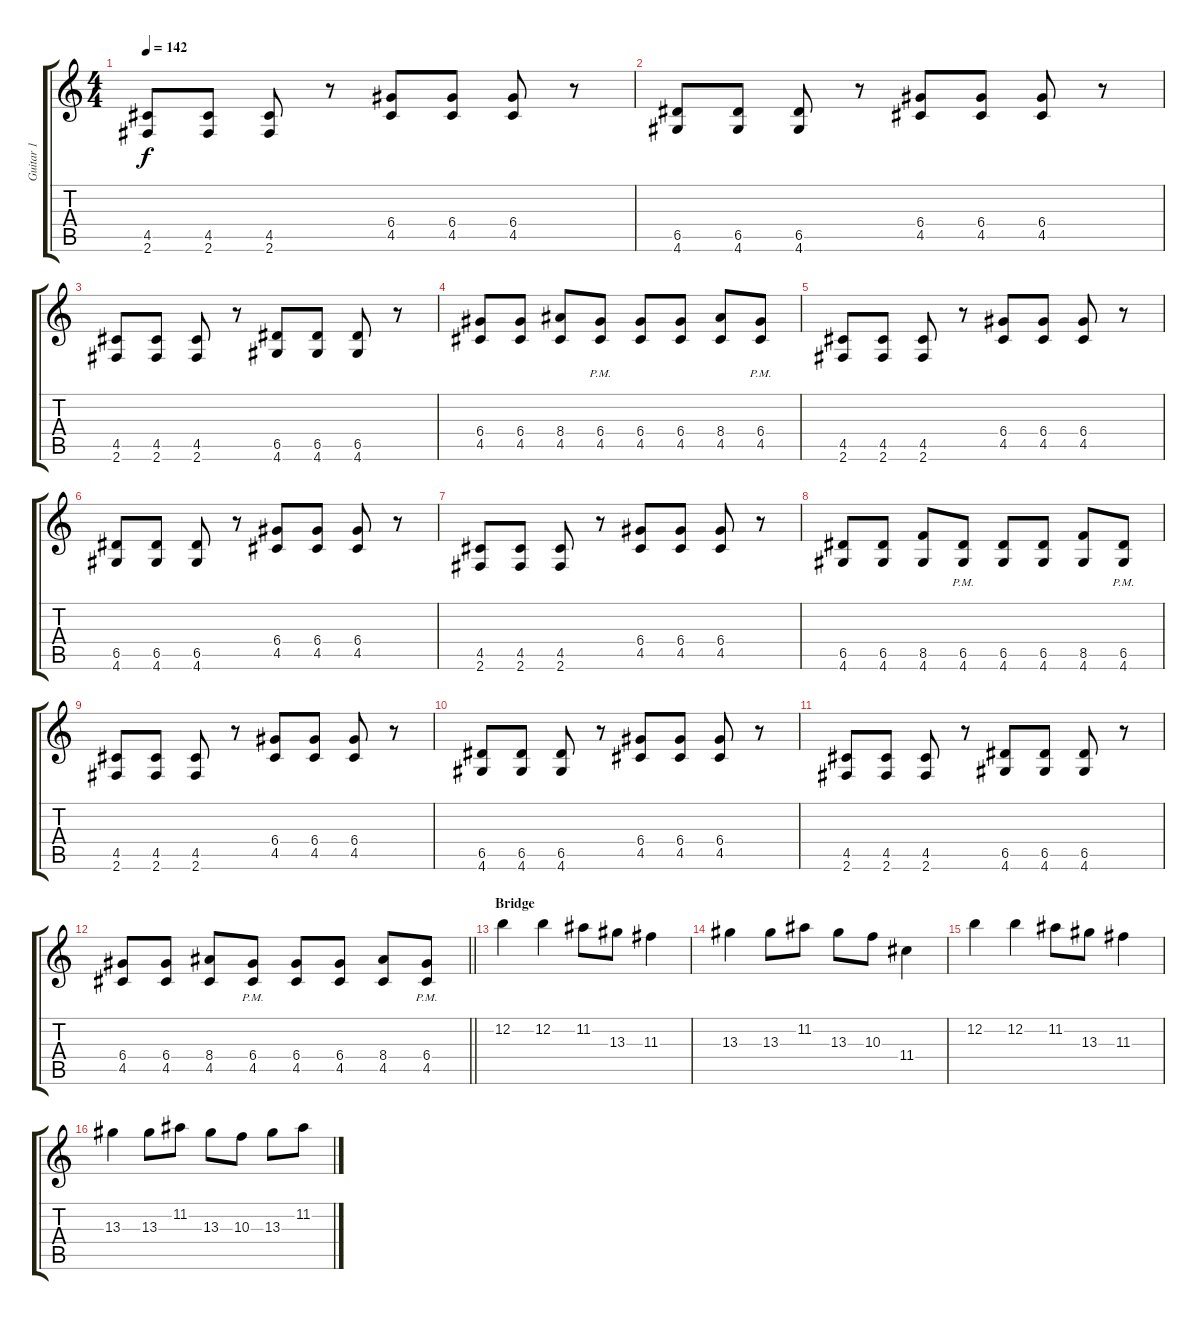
\track ("Guitar 1" "Guitar 1") {instrument overdrivenguitar}
\staff {score tabs}
\tuning (E4 B3 G3 D3 A2 E2) {hide}
\ts (4 4)
\tempo 142
\clef g2
\ks c
(4.5 2.6).8{dy f} (4.5 2.6).8 (4.5 2.6).8 r.8 (6.4 4.5).8 (6.4 4.5).8 (6.4 4.5).8 r.8 |
(6.5 4.6).8 (6.5 4.6).8 (6.5 4.6).8 r.8 (6.4 4.5).8 (6.4 4.5).8 (6.4 4.5).8 r.8 |
(4.5 2.6).8 (4.5 2.6).8 (4.5 2.6).8 r.8 (6.5 4.6).8 (6.5 4.6).8 (6.5 4.6).8 r.8 |
(6.4 4.5).8 (6.4 4.5).8 (8.4 4.5).8 (6.4{pm} 4.5{pm}).8 (6.4 4.5).8 (6.4 4.5).8 (8.4 4.5).8 (6.4{pm} 4.5{pm}).8 |
(4.5 2.6).8 (4.5 2.6).8 (4.5 2.6).8 r.8 (6.4 4.5).8 (6.4 4.5).8 (6.4 4.5).8 r.8 |
(6.5 4.6).8 (6.5 4.6).8 (6.5 4.6).8 r.8 (6.4 4.5).8 (6.4 4.5).8 (6.4 4.5).8 r.8 |
(4.5 2.6).8 (4.5 2.6).8 (4.5 2.6).8 r.8 (6.4 4.5).8 (6.4 4.5).8 (6.4 4.5).8 r.8 |
(6.5 4.6).8 (6.5 4.6).8 (8.5 4.6).8 (6.5{pm} 4.6{pm}).8 (6.5 4.6).8 (6.5 4.6).8 (8.5 4.6).8 (6.5{pm} 4.6{pm}).8 |
(4.5 2.6).8 (4.5 2.6).8 (4.5 2.6).8 r.8 (6.4 4.5).8 (6.4 4.5).8 (6.4 4.5).8 r.8 |
(6.5 4.6).8 (6.5 4.6).8 (6.5 4.6).8 r.8 (6.4 4.5).8 (6.4 4.5).8 (6.4 4.5).8 r.8 |
(4.5 2.6).8 (4.5 2.6).8 (4.5 2.6).8 r.8 (6.5 4.6).8 (6.5 4.6).8 (6.5 4.6).8 r.8 |
\barLineRight lightlight
(6.4 4.5).8 (6.4 4.5).8 (8.4 4.5).8 (6.4{pm} 4.5{pm}).8 (6.4 4.5).8 (6.4 4.5).8 (8.4 4.5).8 (6.4{pm} 4.5{pm}).8 |
\section ("" "Bridge")
12.2.4 12.2.4 11.2.8 13.3.8 11.3.4 |
13.3.4 13.3.8 11.2.8 13.3.8 10.3.8 11.4.4 |
12.2.4 12.2.4 11.2.8 13.3.8 11.3.4 |
13.3.4 13.3.8 11.2.8 13.3.8 10.3.8 13.3.8 11.2.8
